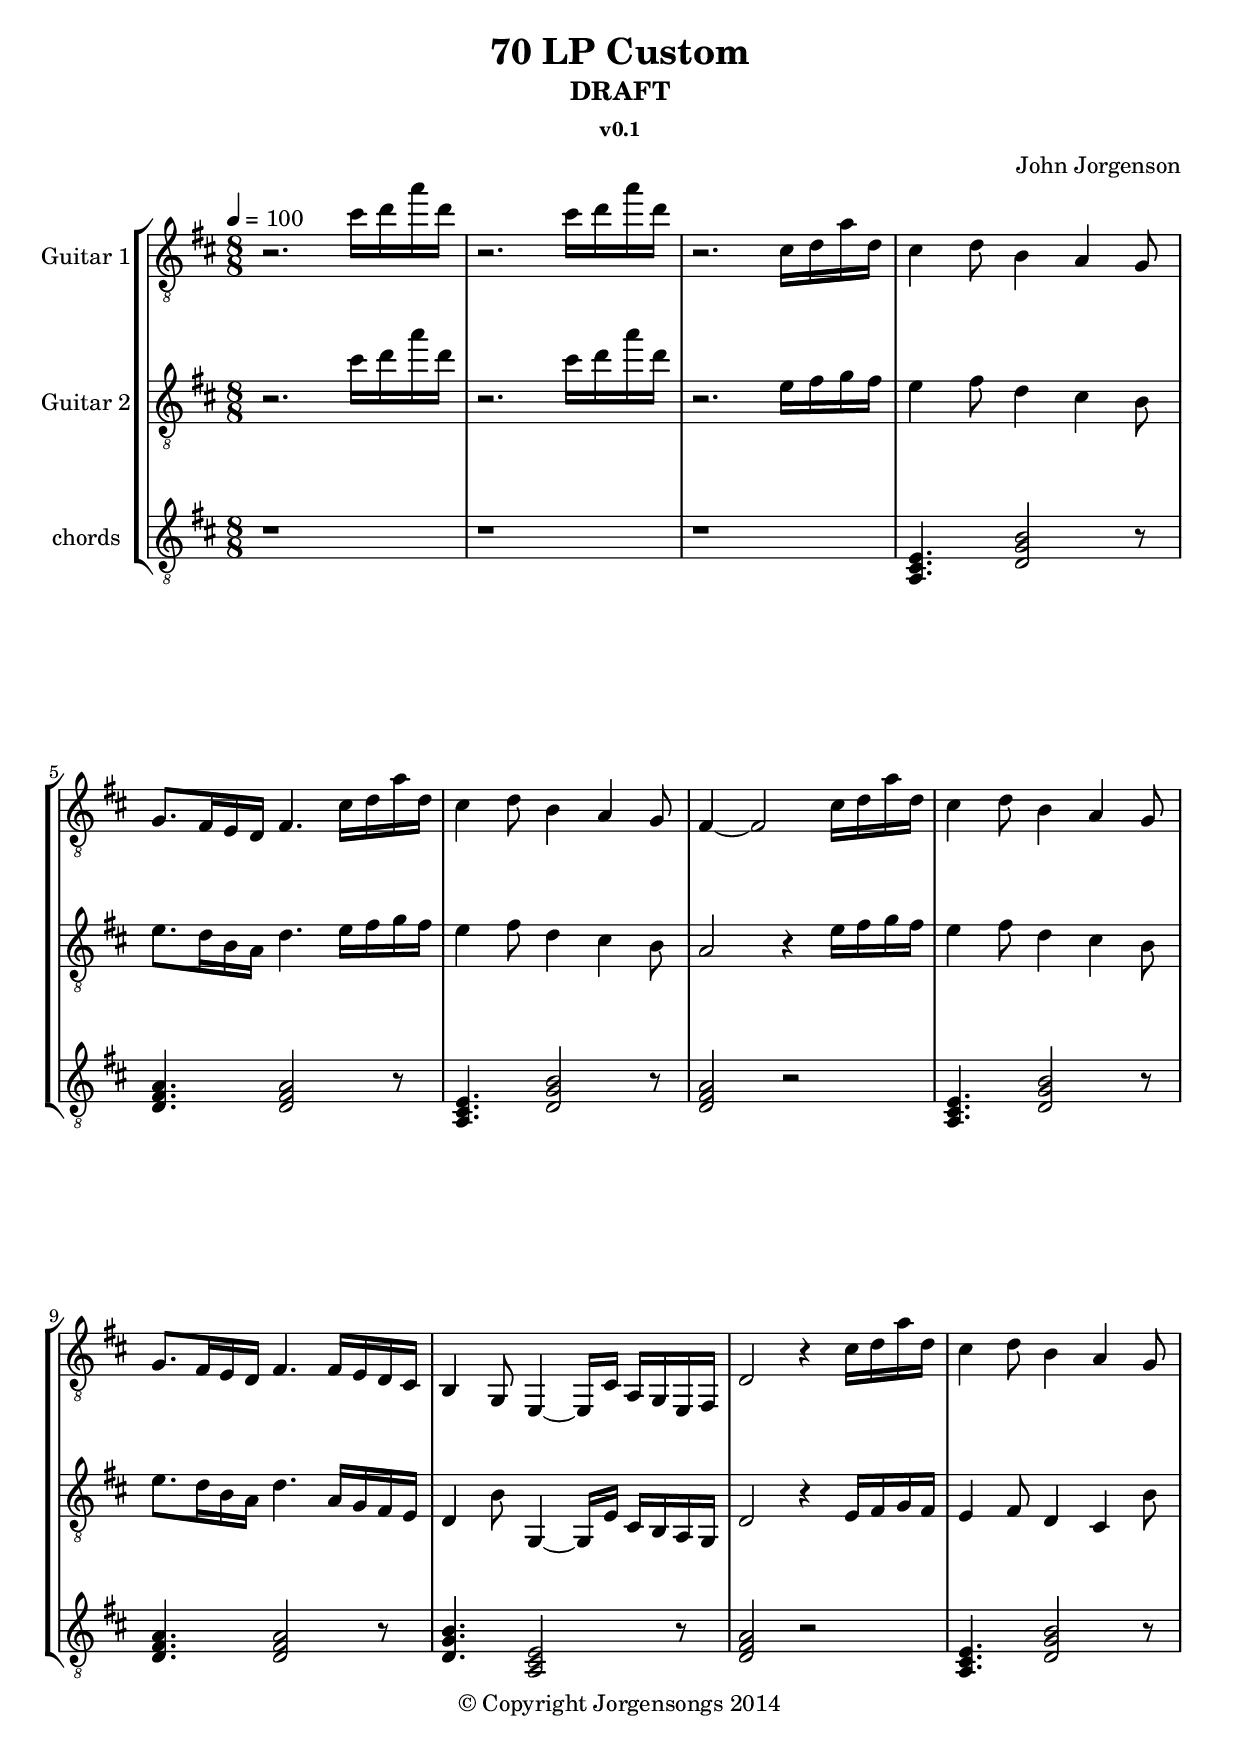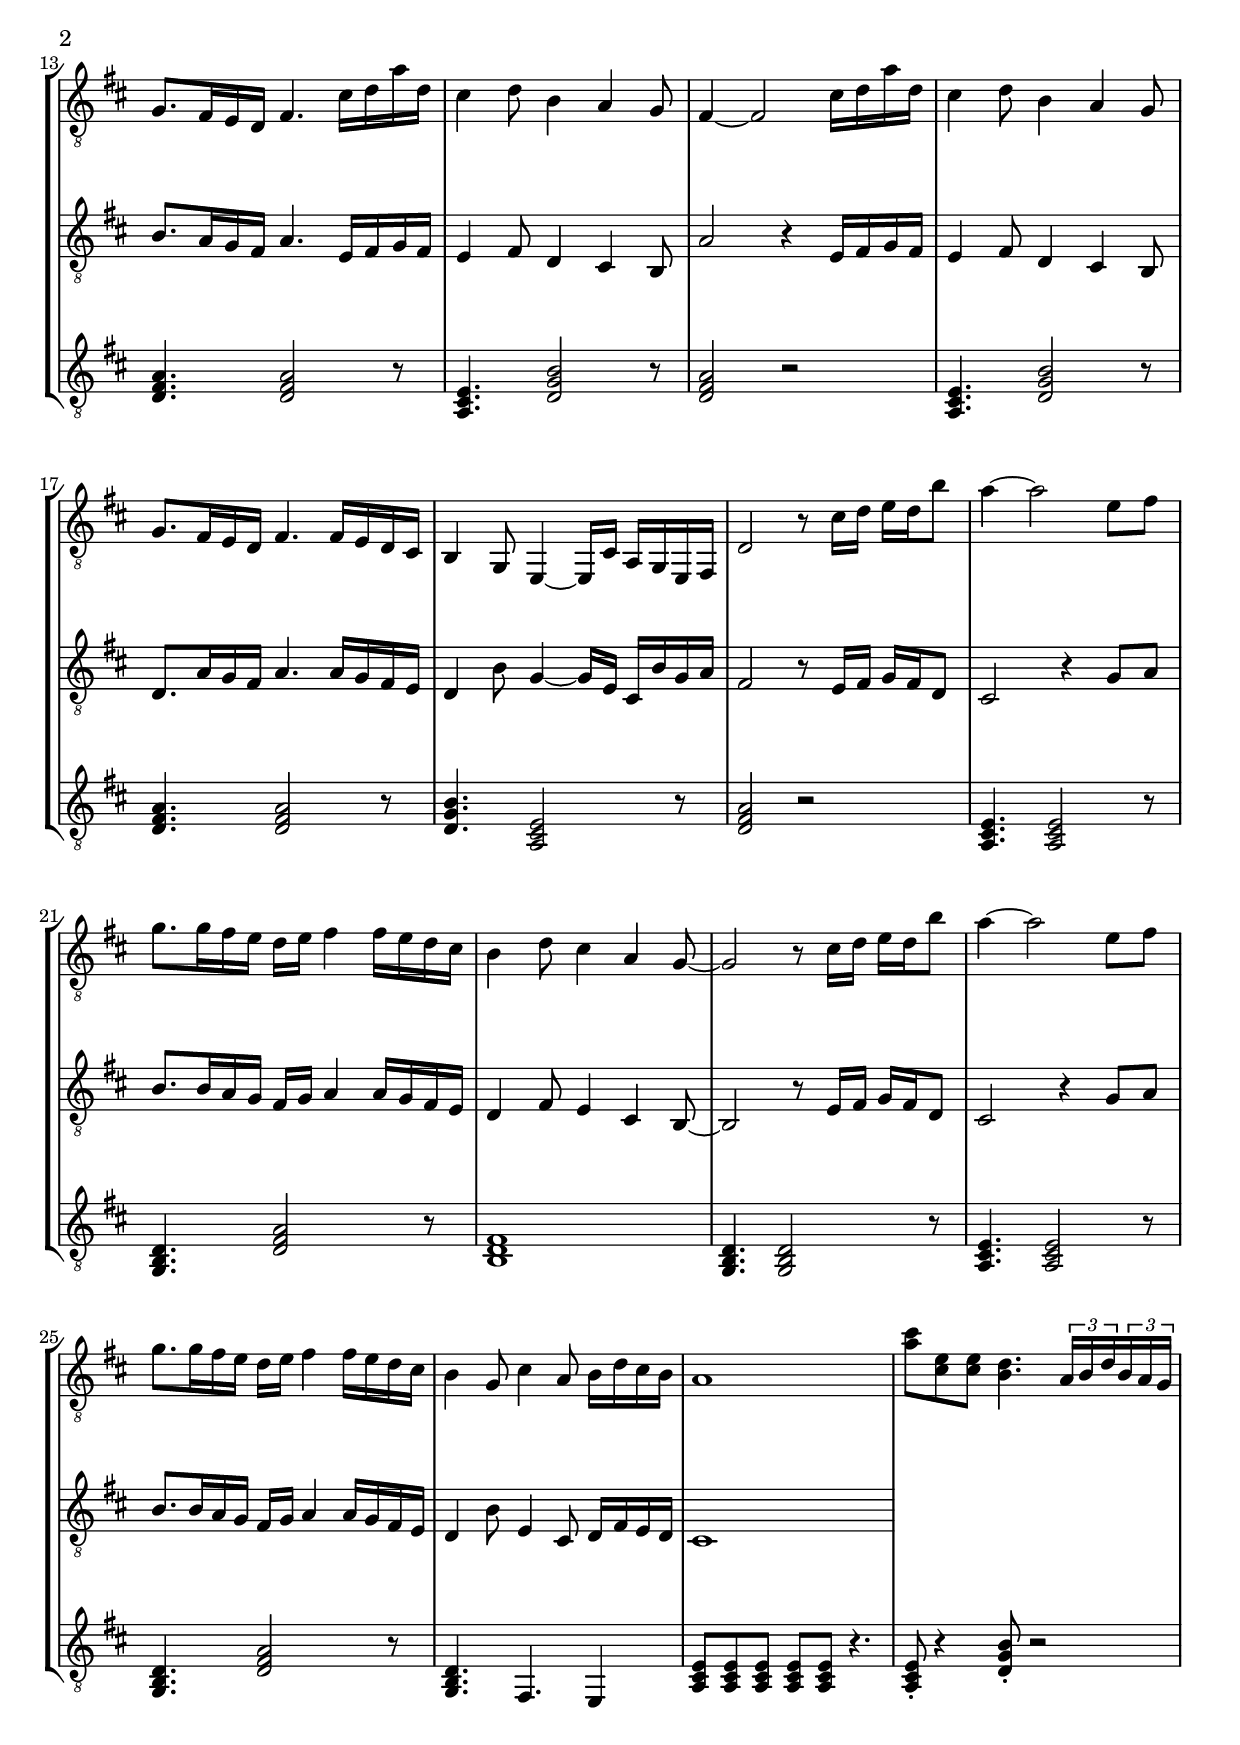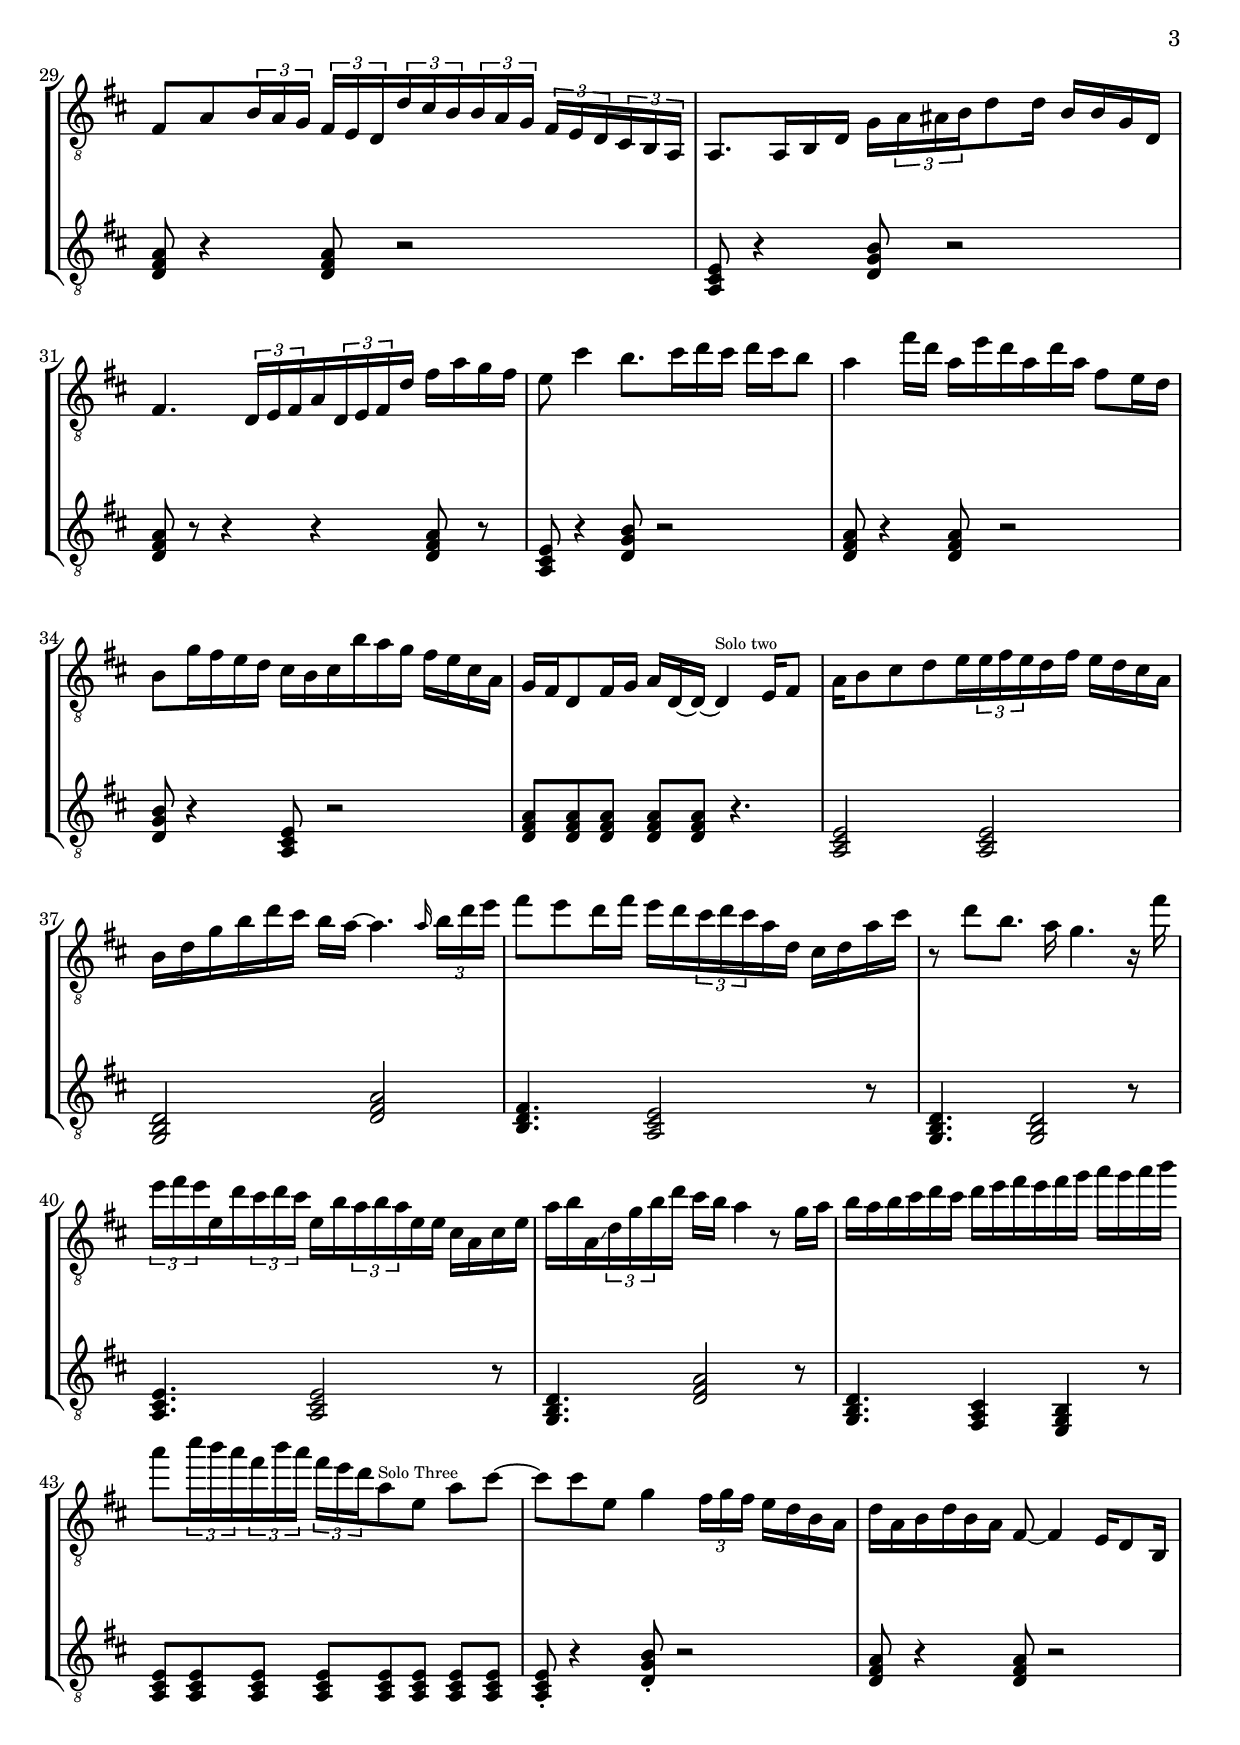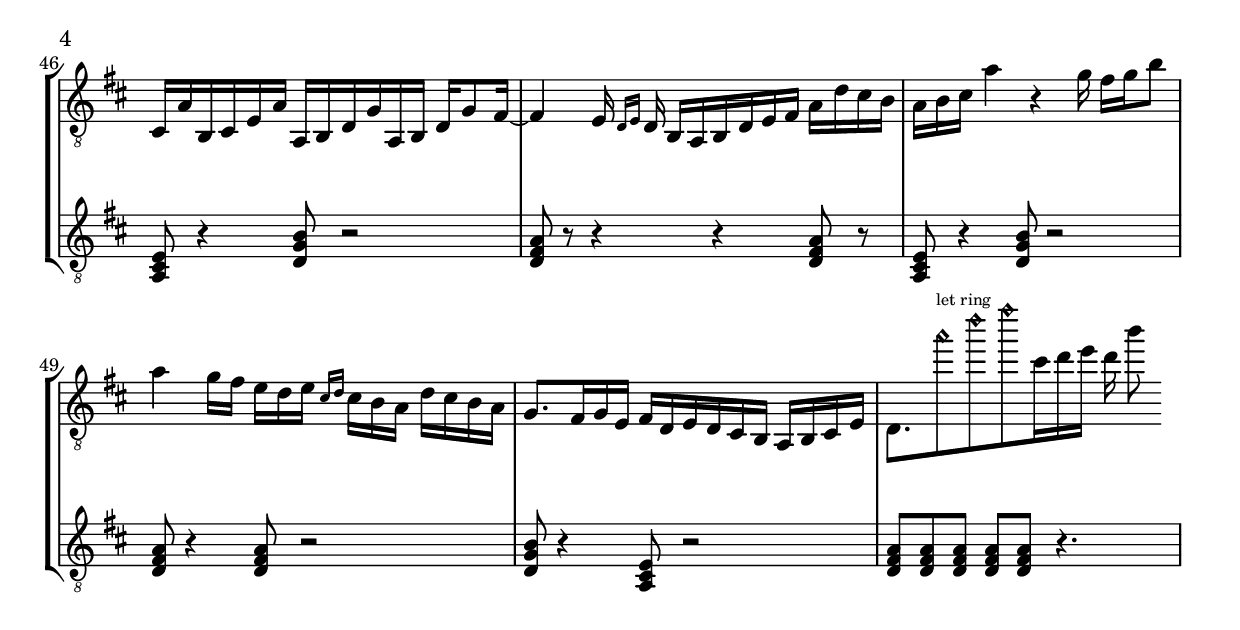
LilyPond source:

% 70 LP Custom
\version "2.18.0"
IntroGuitar = {
%\partial 16*4 cis'16 d' a' d'
r2. cis''16 d'' a'' d''
r2. cis''16 d'' a'' d''
}

SectionAGuitarOne = {
r2. cis'16 d' a' d'
cis'4 d'8  b4 a4 g8 
g8. fis16 e d fis4. cis'16 d' a' d'
cis'4 d'8  b4 a4 g8 
fis4 ~ fis2 cis'16 d' a' d'
cis'4 d'8  b4 a4 g8 
g8. fis16 e d fis4.  fis16 e d cis
b,4 g,8 e,4 ~ e,16 cis16 a, g, e, fis, 
d2 r4 cis'16 d' a' d'

cis'4 d'8  b4 a4 g8 
g8. fis16 e d fis4. cis'16 d' a' d'
cis'4 d'8  b4 a4 g8 
fis4 ~ fis2 cis'16 d' a' d'
cis'4 d'8  b4 a4 g8 
g8. fis16 e d fis4.  fis16 e d cis
b,4 g,8 e,4 ~ e,16 cis16 a, g, e, fis, 

d2 r8 cis'16 d' e' d' b'8 
a'4 ~ a'2  e'8 fis' 
g'8. g'16 fis' e' d' e' fis'4 fis'16 e' d' cis' 
b4 d'8 cis'4 a4 g8 ~
g2 r8 cis'16 d' e' d' b'8 
a'4 ~ a'2  e'8 fis' 
g'8. g'16 fis' e' d' e' fis'4 fis'16 e' d' cis' 
b4 g8 cis'4 a8 b16 d' cis' b
a1
}

SectionAGuitarTwo = {
r2. e'16 fis' g' fis'
e'4 fis'8 d'4 cis'4 b8
e'8. d'16 b a d'4. e'16 fis' g' fis'
e'4 fis'8 d'4 cis'4 b8
a2 r4 e'16 fis' g' fis'
e'4 fis'8 d'4 cis'4 b8
e'8. d'16 b a d'4. a16 g fis e
d4 b8 g,4 ~ g,16 e16 cis b, a, g, 
d2 r4 e16 fis g fis

e4 fis8 d4 cis b8
b8. a16 g fis a4. e16 fis g fis
e4 fis8 d4 cis b,8
a2 r4 e16 fis g fis
e4 fis8 d4 cis b,8
d8. a16 g fis a4. a16 g fis e
d4 b8 g4 ~ g16 e cis b g a
fis2 r8 e16 fis g fis d8
%section 2
cis2 r4 g8 a
b8. b16 a g  fis g a4 a16 g fis e
d4 fis8 e4 cis b,8 ~
b,2 r8 e16 fis g fis d8
cis2 r4 g8 a
b8. b16 a g  fis g a4 a16 g fis e
d4 b8 e4 cis8 d16 fis e d
cis1
}

DummyChordsSectionA = {
%\partial 16*4 cis'16 d' a' d'
r1
r1
r1
<a, cis e>4. <g b d>2 r8
<d fis a>4.  <d fis a>2 r8
<a, cis e>4. <g b d>2 r8
<d fis a>2 r2

<a, cis e>4. <g b d>2 r8
<d fis a>4.  <d fis a>2 r8
<g b d>4. <a, cis e>2 r8
<d fis a>2 r2

<a, cis e>4. <g b d>2 r8
<d fis a>4.  <d fis a>2 r8
<a, cis e>4. <g b d>2 r8
<d fis a>2 r2

<a, cis e>4. <g b d>2 r8
<d fis a>4.  <d fis a>2 r8
<g b d>4. <a, cis e>2 r8
<d fis a>2 r2

<a, cis e>4. <a, cis e>2 r8
<g, b, d>4. <d fis a>2 r8
<b, d fis>1  
<g, b, d>4. <g, b, d>2 r8

<a, cis e>4. <a, cis e>2 r8
<g, b, d>4. <d fis a>2 r8
<g, b, d>4.  fis,4. e,4
<a, cis e>8 <a, cis e>8 <a, cis e>8 <a, cis e>8 <a, cis e>8 r4.

}

SoloChordsOne = {
<a, cis e>8\staccato r4  <g b d>8\staccato r2 
<d fis a>8  r4 <d fis a>8 r2 
<a, cis e>8 r4 <g b d>8 r2
<d fis a>8 r8 r4 r4 <d fis a>8 r8 


<a, cis e>8 r4  <g b d>8 r2 
<d fis a>8  r4 <d fis a>8 r2 
<g b d>8 r4 <a, cis e>8 r2  
<d fis a>8 <d fis a>8 <d fis a>8 <d fis a>8 <d fis a>8 r4.
}

SoloGuitarOne = {
<a' cis''>8 <cis' e'>8 <cis' e'>8 <b d'>4. \tuplet 3/2 {a16 \glissando  b d'} \tuplet 3/2 {b \glissando a g}

fis8 a8 \tuplet 3/2 {b16 a g} \tuplet 3/2 {fis e d} \tuplet 3/2 {d' cis' b}
\tuplet 3/2 {b a g} \tuplet 3/2 {fis e d} \tuplet 3/2 {cis b, a,} 

a,8. a,16 b,  d  g \tuplet 3/2 {a ais b}  d'8 d'16 b b g d 
fis4.  \tuplet 3/2 {d16 e16 fis} a  \tuplet 3/2 {d16 e fis} d'16 fis' a' g' fis'
e'8 cis''4 b'8. cis''16 d''16 cis'' d'' cis'' b'8
a'4 fis''16 d'' a' e'' d'' a' d'' a' fis'8 e'16 d'
b8 g'16 fis' e' d' cis' b cis' b' a' g' fis' e' cis' a 
g fis d8 fis16 g a d ~ d ~ d4 ^\markup {\teeny "Solo two"} e16 fis8
}

SoloChordsTwo = {
<a, cis e>2 <a, cis e>2 
<g, b, d>2 <d fis a>2 
<b, d fis>4. <a, cis e>2 r8
<g, b, d>4. <g, b, d>2 r8

<a, cis e>4. <a, cis e>2  r8
<g, b, d>4. <d fis a>2  r8
<g, b, d>4. <fis, a, cis>4 <e, g, b,>4 r8
<a, cis e>8 <a, cis e>8 <a, cis e>8 <a, cis e>8 <a, cis e>8 <a, cis e>8 <a, cis e>8 <a, cis e>8 

}

SoloGuitarTwo = {
a16 b8 cis' d' e'16 \tuplet 3/2 {e' fis' e'} d' fis' e' d' cis' a
b16 d' g' b' d'' cis'' b' a' ~ a'4. \grace a'16 \tuplet 3/2 {b' d'' e''}
fis''8 e'' d''16 fis''16 e'' d'' \tuplet 3/2 {cis'' d'' cis''} a' d' cis' d' a' cis''
r8 d''8 b'8. a'16 g'4. r16 fis''16 
\tuplet 3/2 {e''16 fis'' e''} e' d'' \tuplet 3/2 {cis''16 d'' cis''} e' b' \tuplet 3/2 {a'16 b' a'} e' e' cis' a cis' e'
a' b' a \glissando \tuplet 3/2 {d' g' b'} d'' cis'' b' a'4  r8 g'16 a' 
b'16 a' b' cis''  d'' cis'' d'' e''  fis'' e'' fis'' g'' a'' g'' a'' b'' 
a''8  \tuplet 3/2 {cis'''16  b'' a''16} \tuplet 3/2 {fis'' b'' a'' } \tuplet 3/2 {fis'' e'' d''} a'8 ^\markup {\teeny "Solo Three"}

e'8 a' cis'' ~


}

SoloGuitarThree = {
cis''8 cis''8 e' g'4 \tuplet 3/2 {fis'16 g' fis'} e'16 d' b a 
d' a  b d' b a fis8 ~ fis4 e16 d8 b,16
cis a b, cis e a a, b, d g a, b, d g8 fis16 ~
fis4 e16 \grace {d e}d b, a, b, d e fis a d' cis' b 
a b cis' a'4 r4  g'16 fis' g' b'8 
a'4  g'16 fis' e' d'  e' \grace {cis' d'} cis' b a  d' cis' b a
g8. fis16 g e fis d e d cis b, a, b, cis e 
d8. a''8\harmonic ^\markup {\teeny "let ring"} d'''\harmonic fis'''\harmonic cis''16 d'' e'' d'' b''8
}


\book {
 \header {
  title = "70 LP Custom"
  subtitle = "DRAFT"
  subsubtitle = "v0.1"
  composer = "John Jorgenson"
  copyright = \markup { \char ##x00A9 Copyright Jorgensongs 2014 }
 }

\score {
%\unfoldRepeats
\new StaffGroup <<
 \new Staff {
  \set Staff.instrumentName = #"Guitar 1" 
  \clef "treble_8"
  \time 8/8 
  \key d \major
  \tempo 4 = 100
   \IntroGuitar
   \SectionAGuitarOne
   \SoloGuitarOne
   \SoloGuitarTwo
   \SoloGuitarThree
  } % Staff (Guitar)

 \new Staff {
  \set Staff.instrumentName = #"Guitar 2" 
  \clef "treble_8"
  \time 8/8 
  \key d \major
  \tempo 4 = 100
   \IntroGuitar
   \SectionAGuitarTwo

  } % Staff (Guitar)
  \new Staff {
   \set Staff.instrumentName = #"chords"
   \clef "treble_8"
   \key d \major
%   \tempo 4 = 100
   \DummyChordsSectionA
   \SoloChordsOne
   \SoloChordsTwo
   \SoloChordsOne
  }
 >> % StaffGroup
 \layout {
  \context {
   \Score {
    \override StaffGrouper.staff-staff-spacing.padding = #5
    \override StaffGrouper.staff-staff-spacing.basic-distance = #5
   }
  }
  \context { \TabStaff \remove Clef_engraver }
 }
\midi {}
} % score
} % book
